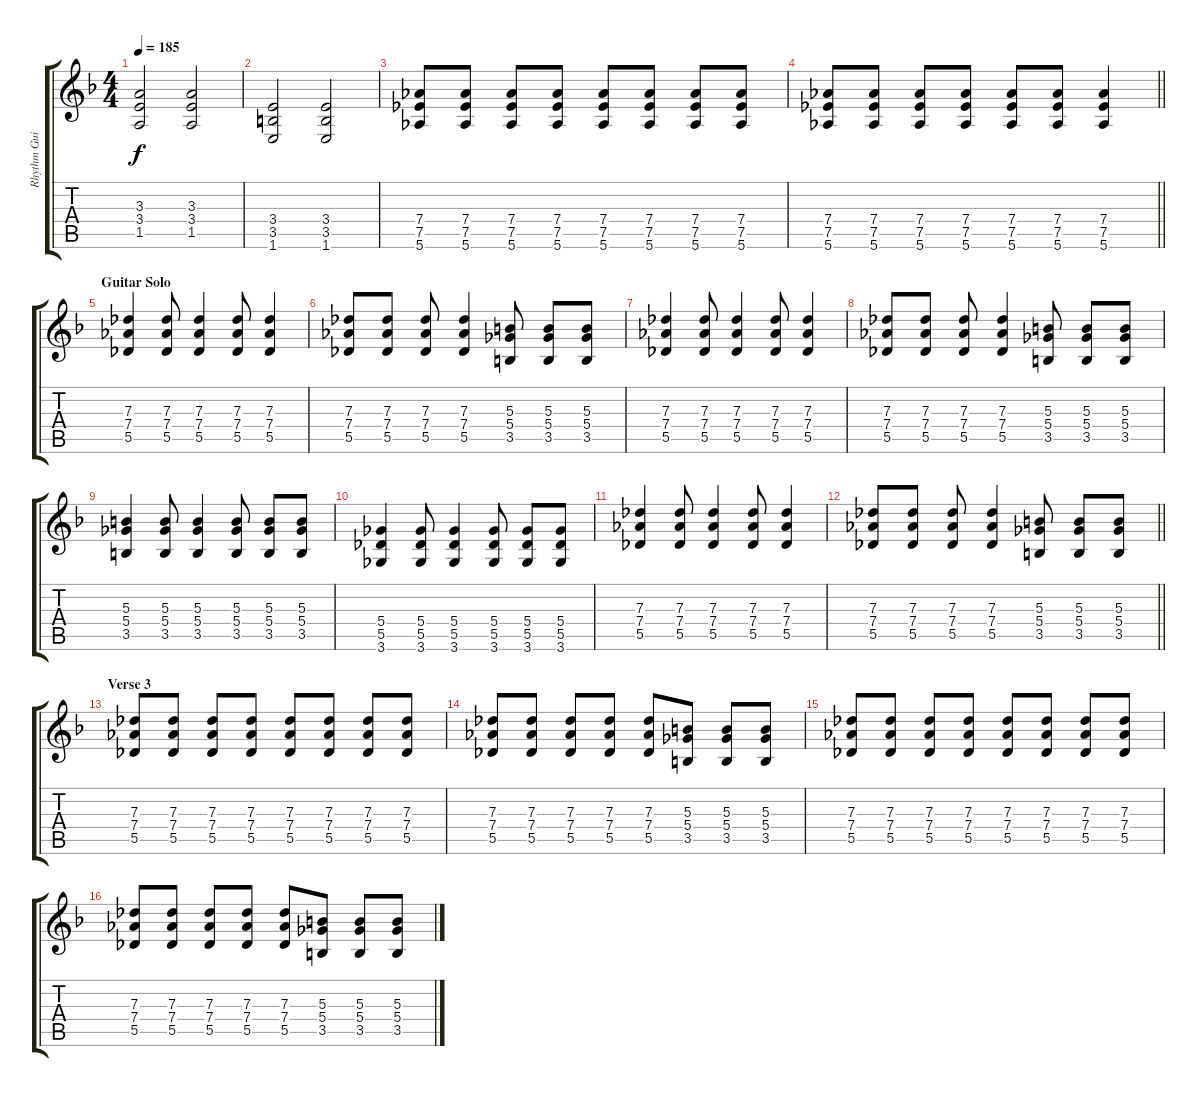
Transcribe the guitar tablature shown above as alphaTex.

\track ("Rhythm Guitar" "Rhythm Gui") {instrument distortionguitar}
\staff {score tabs}
\tuning (Eb4 Bb3 Gb3 Db3 Ab2 Eb2) {hide}
\ts (4 4)
\tempo 185
\clef g2
\ks f
(3.3 3.4 1.5).2{dy f} (3.3 3.4 1.5).2 |
(3.4 3.5 1.6).2 (3.4 3.5 1.6).2 |
(7.4 7.5 5.6).8 (7.4 7.5 5.6).8 (7.4 7.5 5.6).8 (7.4 7.5 5.6).8 (7.4 7.5 5.6).8 (7.4 7.5 5.6).8 (7.4 7.5 5.6).8 (7.4 7.5 5.6).8 |
\barLineRight lightlight
(7.4 7.5 5.6).8 (7.4 7.5 5.6).8 (7.4 7.5 5.6).8 (7.4 7.5 5.6).8 (7.4 7.5 5.6).8 (7.4 7.5 5.6).8 (7.4 7.5 5.6).4 |
\section ("" "Guitar Solo")
(7.3 7.4 5.5).4 (7.3 7.4 5.5).8 (7.3 7.4 5.5).4 (7.3 7.4 5.5).8 (7.3 7.4 5.5).4 |
(7.3 7.4 5.5).8 (7.3 7.4 5.5).8 (7.3 7.4 5.5).8 (7.3 7.4 5.5).4 (5.3 5.4 3.5).8 (5.3 5.4 3.5).8 (5.3 5.4 3.5).8 |
(7.3 7.4 5.5).4 (7.3 7.4 5.5).8 (7.3 7.4 5.5).4 (7.3 7.4 5.5).8 (7.3 7.4 5.5).4 |
(7.3 7.4 5.5).8 (7.3 7.4 5.5).8 (7.3 7.4 5.5).8 (7.3 7.4 5.5).4 (5.3 5.4 3.5).8 (5.3 5.4 3.5).8 (5.3 5.4 3.5).8 |
(5.3 5.4 3.5).4 (5.3 5.4 3.5).8 (5.3 5.4 3.5).4 (5.3 5.4 3.5).8 (5.3 5.4 3.5).8 (5.3 5.4 3.5).8 |
(5.4 5.5 3.6).4 (5.4 5.5 3.6).8 (5.4 5.5 3.6).4 (5.4 5.5 3.6).8 (5.4 5.5 3.6).8 (5.4 5.5 3.6).8 |
(7.3 7.4 5.5).4 (7.3 7.4 5.5).8 (7.3 7.4 5.5).4 (7.3 7.4 5.5).8 (7.3 7.4 5.5).4 |
\barLineRight lightlight
(7.3 7.4 5.5).8 (7.3 7.4 5.5).8 (7.3 7.4 5.5).8 (7.3 7.4 5.5).4 (5.3 5.4 3.5).8 (5.3 5.4 3.5).8 (5.3 5.4 3.5).8 |
\section ("" "Verse 3")
(7.3 7.4 5.5).8 (7.3 7.4 5.5).8 (7.3 7.4 5.5).8 (7.3 7.4 5.5).8 (7.3 7.4 5.5).8 (7.3 7.4 5.5).8 (7.3 7.4 5.5).8 (7.3 7.4 5.5).8 |
(7.3 7.4 5.5).8 (7.3 7.4 5.5).8 (7.3 7.4 5.5).8 (7.3 7.4 5.5).8 (7.3 7.4 5.5).8 (5.3 5.4 3.5).8 (5.3 5.4 3.5).8 (5.3 5.4 3.5).8 |
(7.3 7.4 5.5).8 (7.3 7.4 5.5).8 (7.3 7.4 5.5).8 (7.3 7.4 5.5).8 (7.3 7.4 5.5).8 (7.3 7.4 5.5).8 (7.3 7.4 5.5).8 (7.3 7.4 5.5).8 |
(7.3 7.4 5.5).8 (7.3 7.4 5.5).8 (7.3 7.4 5.5).8 (7.3 7.4 5.5).8 (7.3 7.4 5.5).8 (5.3 5.4 3.5).8 (5.3 5.4 3.5).8 (5.3 5.4 3.5).8
